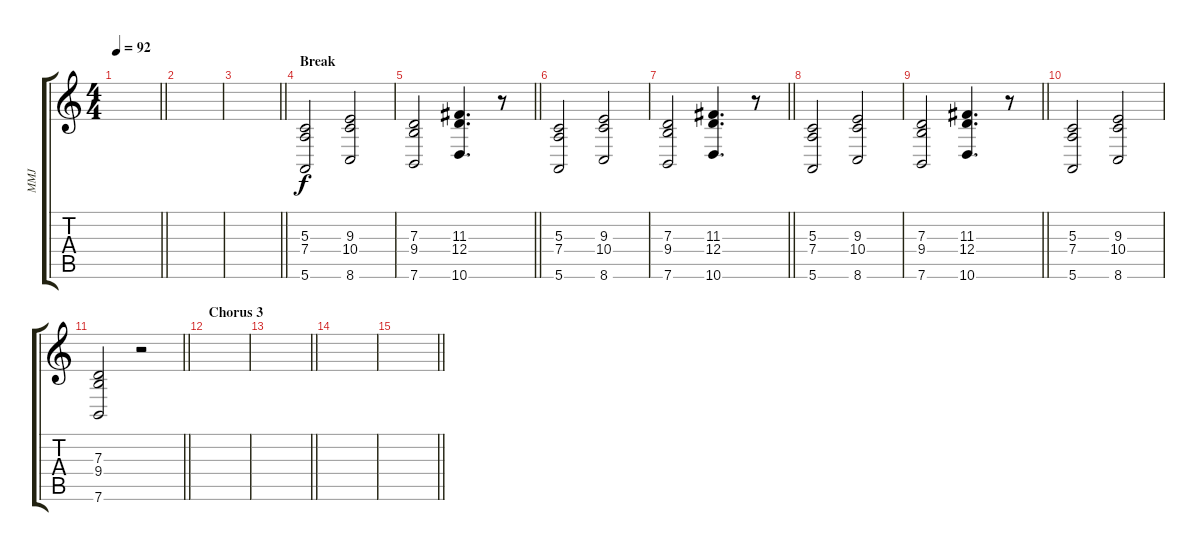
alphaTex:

\track ("MMJ" "MMJ") {instrument voiceoohs}
\staff {score tabs}
\tuning (E4 B3 G3 D3 A2 E2) {hide}
\ts (4 4)
\tempo 92
\clef g2
\barLineRight lightlight
\ks c
|
|
\barLineRight lightlight
|
\section ("" "Break")
(5.3 7.4 5.6).2 (9.3 10.4 8.6).2 |
\barLineRight lightlight
(7.3 9.4 7.6).2 (11.3 12.4 10.6).4{d} r.8 |
(5.3 7.4 5.6).2 (9.3 10.4 8.6).2 |
\barLineRight lightlight
(7.3 9.4 7.6).2 (11.3 12.4 10.6).4{d} r.8 |
(5.3 7.4 5.6).2 (9.3 10.4 8.6).2 |
\barLineRight lightlight
(7.3 9.4 7.6).2 (11.3 12.4 10.6).4{d} r.8 |
(5.3 7.4 5.6).2 (9.3 10.4 8.6).2 |
\barLineRight lightlight
(7.3 9.4 7.6).2 r.2 |
\section ("" "Chorus 3")
|
\barLineRight lightlight
|
|
\barLineRight lightlight
